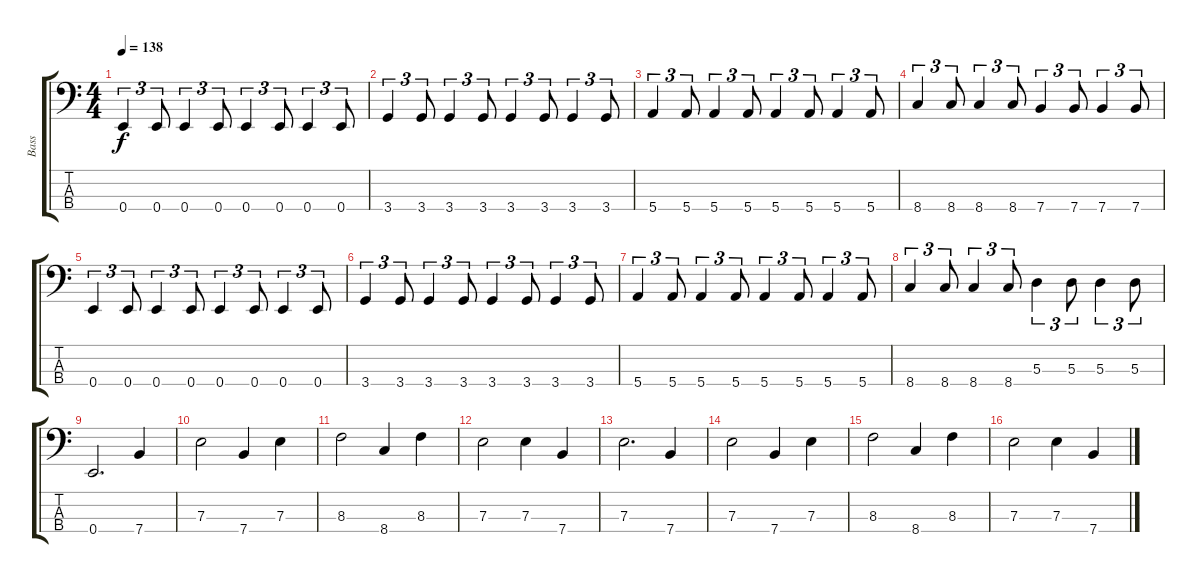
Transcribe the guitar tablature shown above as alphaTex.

\track ("Bass" "Bass") {instrument electricbasspick}
\staff {score tabs}
\tuning (G2 D2 A1 E1) {hide}
\ts (4 4)
\tempo 138
\clef f4
\ks c
0.4.4{tu (3 2) dy f} 0.4.8{tu (3 2)} 0.4.4{tu (3 2)} 0.4.8{tu (3 2)} 0.4.4{tu (3 2)} 0.4.8{tu (3 2)} 0.4.4{tu (3 2)} 0.4.8{tu (3 2)} |
3.4.4{tu (3 2)} 3.4.8{tu (3 2)} 3.4.4{tu (3 2)} 3.4.8{tu (3 2)} 3.4.4{tu (3 2)} 3.4.8{tu (3 2)} 3.4.4{tu (3 2)} 3.4.8{tu (3 2)} |
5.4.4{tu (3 2)} 5.4.8{tu (3 2)} 5.4.4{tu (3 2)} 5.4.8{tu (3 2)} 5.4.4{tu (3 2)} 5.4.8{tu (3 2)} 5.4.4{tu (3 2)} 5.4.8{tu (3 2)} |
8.4.4{tu (3 2)} 8.4.8{tu (3 2)} 8.4.4{tu (3 2)} 8.4.8{tu (3 2)} 7.4.4{tu (3 2)} 7.4.8{tu (3 2)} 7.4.4{tu (3 2)} 7.4.8{tu (3 2)} |
0.4.4{tu (3 2)} 0.4.8{tu (3 2)} 0.4.4{tu (3 2)} 0.4.8{tu (3 2)} 0.4.4{tu (3 2)} 0.4.8{tu (3 2)} 0.4.4{tu (3 2)} 0.4.8{tu (3 2)} |
3.4.4{tu (3 2)} 3.4.8{tu (3 2)} 3.4.4{tu (3 2)} 3.4.8{tu (3 2)} 3.4.4{tu (3 2)} 3.4.8{tu (3 2)} 3.4.4{tu (3 2)} 3.4.8{tu (3 2)} |
5.4.4{tu (3 2)} 5.4.8{tu (3 2)} 5.4.4{tu (3 2)} 5.4.8{tu (3 2)} 5.4.4{tu (3 2)} 5.4.8{tu (3 2)} 5.4.4{tu (3 2)} 5.4.8{tu (3 2)} |
8.4.4{tu (3 2)} 8.4.8{tu (3 2)} 8.4.4{tu (3 2)} 8.4.8{tu (3 2)} 5.3.4{tu (3 2)} 5.3.8{tu (3 2)} 5.3.4{tu (3 2)} 5.3.8{tu (3 2)} |
0.4.2{d} 7.4.4 |
7.3.2 7.4.4 7.3.4 |
8.3.2 8.4.4 8.3.4 |
7.3.2 7.3.4 7.4.4 |
7.3.2{d} 7.4.4 |
7.3.2 7.4.4 7.3.4 |
8.3.2 8.4.4 8.3.4 |
7.3.2 7.3.4 7.4.4
